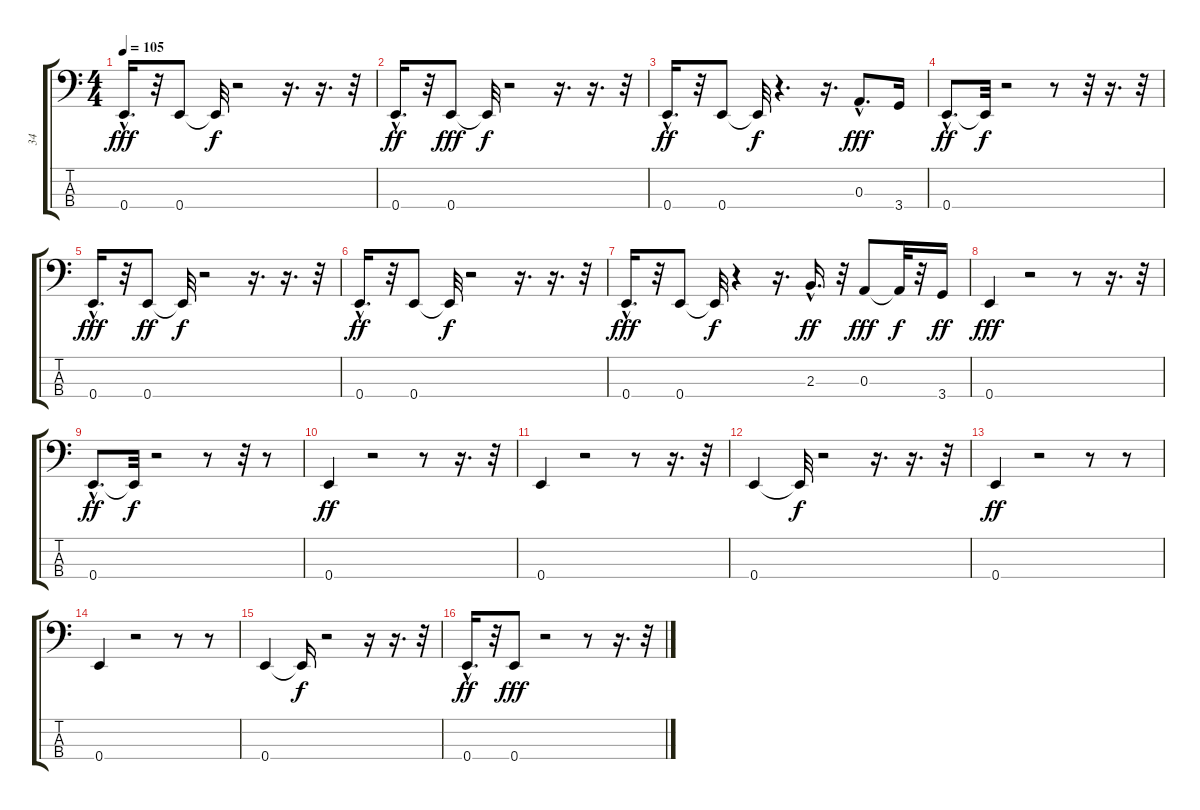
\track ("34" "34") {instrument electricbassfinger}
\staff {score tabs}
\tuning (G2 D2 A1 E1) {hide}
\ts (4 4)
\tempo 105
\clef f4
\ks c
0.4{hac}.16{d dy fff} r.32 0.4.8 0.4{t}.32{dy f} r.2 r.16{d} r.16{d} r.32 |
0.4{hac}.16{d dy ff} r.32 0.4.8{dy fff} 0.4{t}.32{dy f} r.2 r.16{d} r.16{d} r.32 |
0.4{hac}.16{d dy ff} r.32 0.4.8 0.4{t}.32{dy f} r.4{d} r.16{d} 0.3{hac}.8{d dy fff} 3.4.16 |
0.4{hac}.8{d dy ff} 0.4{t}.32{dy f} r.2 r.8 r.32 r.16{d} r.32 |
0.4{hac}.16{d dy fff} r.32 0.4.8{dy ff} 0.4{t}.32{dy f} r.2 r.16{d} r.16{d} r.32 |
0.4{hac}.16{d dy ff} r.32 0.4.8 0.4{t}.32{dy f} r.2 r.16{d} r.16{d} r.32 |
0.4{hac}.16{d dy fff} r.32 0.4.8 0.4{t}.32{dy f} r.4 r.16{d} 2.3{hac}.16{d dy ff} r.32 0.3.8{dy fff} 0.3{t}.32{dy f} r.32 3.4.16{dy ff} |
0.4.4{dy fff} r.2 r.8 r.16{d} r.32 |
0.4{hac}.8{d dy ff} 0.4{t}.32{dy f} r.2 r.8 r.32 r.8 |
0.4.4{dy ff} r.2 r.8 r.16{d} r.32 |
0.4.4 r.2 r.8 r.16{d} r.32 |
0.4.4 0.4{t}.32{dy f} r.2 r.16{d} r.16{d} r.32 |
0.4.4{dy ff} r.2 r.8 r.8 |
0.4.4 r.2 r.8 r.8 |
0.4.4 0.4{t}.16{dy f} r.2 r.16 r.16{d} r.32 |
0.4{hac}.16{d dy ff} r.32 0.4.8{dy fff} r.2 r.8 r.16{d} r.32
